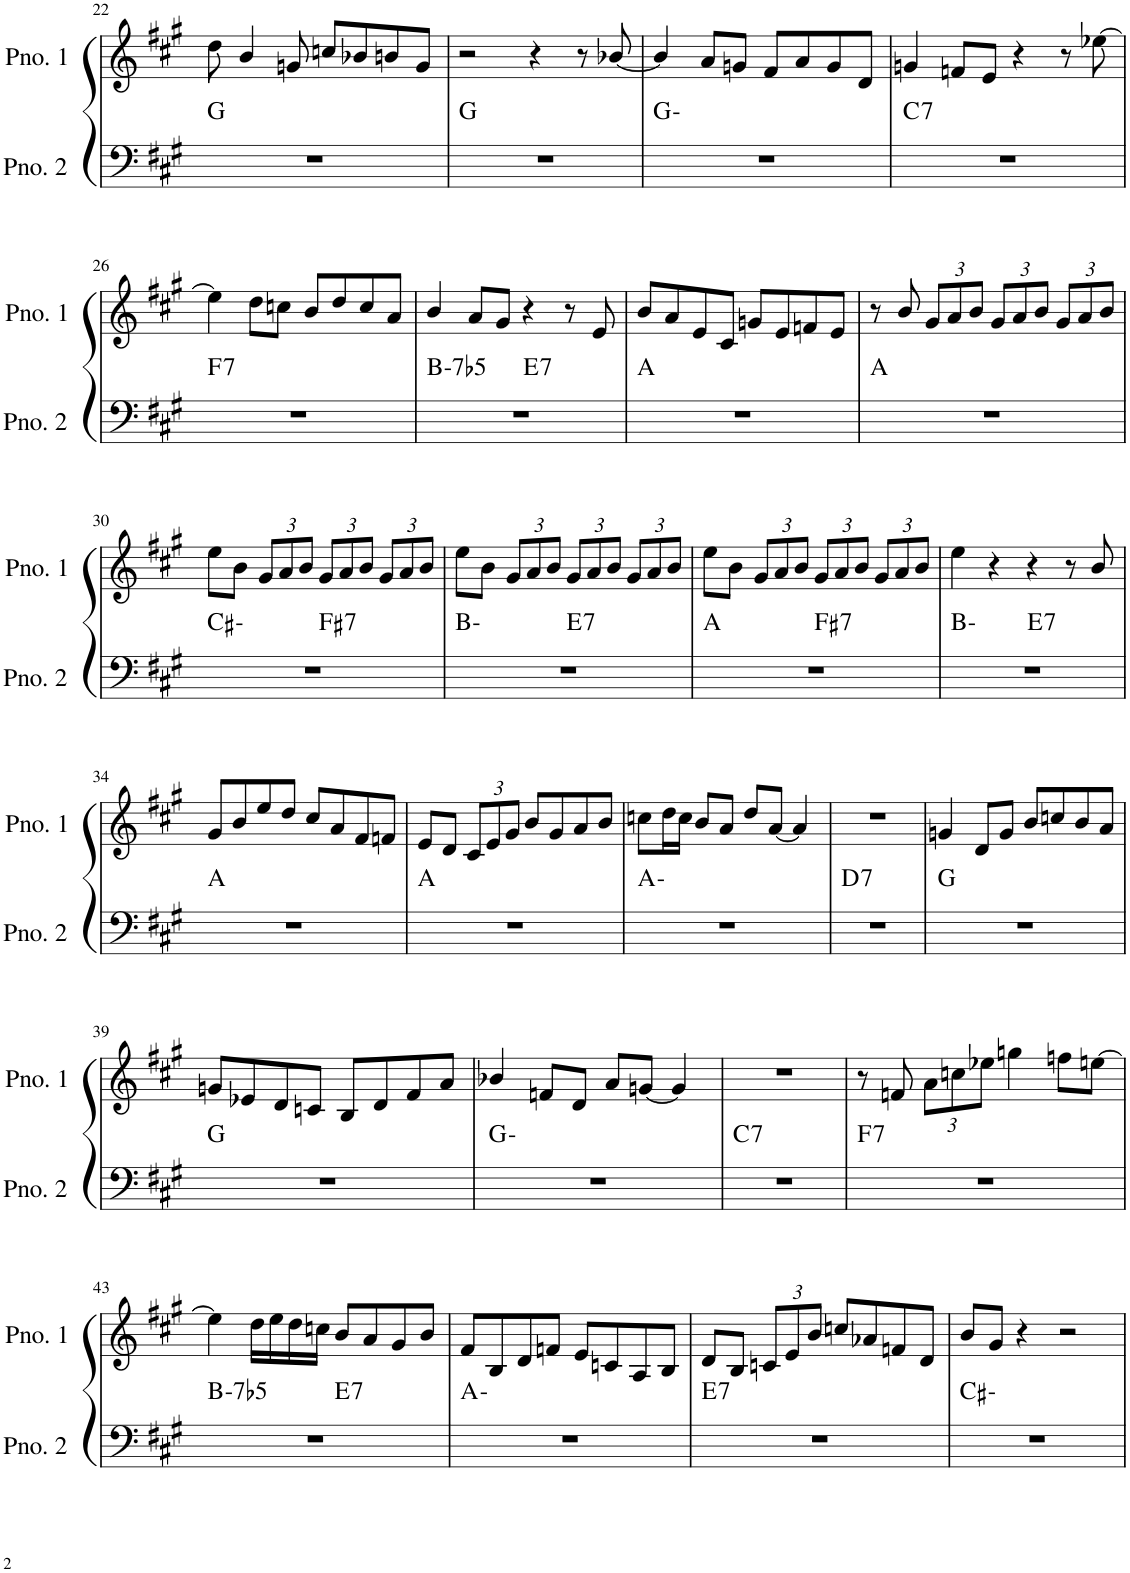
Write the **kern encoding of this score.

**kern	**harte	**kern
*part2	*part2	*part1
*staff2	*	*staff1
*I"ピアノ 2	*	*I"ピアノ 1
!!LO:PB:g=z
*clefF4	*	*clefG2
*k[f#c#g#]	*	*k[f#c#g#]
*M4/4	*	*M4/4
=22	=22	=22
1r	G:maj	8dd\
.	.	4b/
.	.	8gn/
.	.	8ccn/L
.	.	8b-X/
.	.	8bn/
.	.	8g/J
=23	=23	=23
1r	G:maj	2r
.	.	4r
.	.	8r
.	.	[8b-X/
=24	=24	=24
1r	G:min	4b-/]
.	.	8a/L
.	.	8gn/J
.	.	8f#/L
.	.	8a/
.	.	8g/
.	.	8d/J
=25	=25	=25
!	!LO:H:kt=7	!
1r	C:7	4gn/
.	.	8fn/L
.	.	8e/J
.	.	4r
.	.	8r
.	.	[8ee-X\
!!LO:LB:g=z
=26	=26	=26
!	!LO:H:kt=7	!
1r	F:7	4ee-\]
.	.	8dd\L
.	.	8ccn\J
.	.	8b/L
.	.	8dd/
.	.	8cc/
.	.	8a/J
=27	=27	=27
!	!LO:H:kt=-7b5	!
*^	*	*
1r	2ryy	B:hdim7	4b/
.	.	.	8a/L
.	.	.	8g#/J
!	!	!LO:H:kt=7	!
.	2ryy	E:7	4r
.	.	.	8r
.	.	.	8e/
*v	*v	*	*
=28	=28	=28
1r	A:maj	8b/L
.	.	8a/
.	.	8e/
.	.	8c#/J
.	.	8gn/L
.	.	8e/
.	.	8fn/
.	.	8e/J
=29	=29	=29
1r	A:maj	8r
.	.	8b/
*	*	*Xbrackettup
.	.	12g#/L
.	.	12a/
.	.	12b/J
.	.	12g#/L
.	.	12a/
.	.	12b/J
.	.	12g#/L
.	.	12a/
.	.	12b/J
!!LO:LB:g=z
=30	=30	=30
*^	*	*
1r	2ryy	C#:min	8ee\L
.	.	.	8b\J
.	.	.	12g#/L
.	.	.	12a/
.	.	.	12b/J
!	!	!LO:H:kt=7	!
.	2ryy	F#:7	12g#/L
.	.	.	12a/
.	.	.	12b/J
.	.	.	12g#/L
.	.	.	12a/
.	.	.	12b/J
=31	=31	=31	=31
1r	2ryy	B:min	8ee\L
.	.	.	8b\J
.	.	.	12g#/L
.	.	.	12a/
.	.	.	12b/J
!	!	!LO:H:kt=7	!
.	2ryy	E:7	12g#/L
.	.	.	12a/
.	.	.	12b/J
.	.	.	12g#/L
.	.	.	12a/
.	.	.	12b/J
=32	=32	=32	=32
1r	2ryy	A:maj	8ee\L
.	.	.	8b\J
.	.	.	12g#/L
.	.	.	12a/
.	.	.	12b/J
!	!	!LO:H:kt=7	!
.	2ryy	F#:7	12g#/L
.	.	.	12a/
.	.	.	12b/J
.	.	.	12g#/L
.	.	.	12a/
.	.	.	12b/J
=33	=33	=33	=33
1r	2ryy	B:min	4ee\
.	.	.	4r
!	!	!LO:H:kt=7	!
.	2ryy	E:7	4r
.	.	.	8r
.	.	.	8b/
*v	*v	*	*
!!LO:LB:g=z
=34	=34	=34
1r	A:maj	8g#/L
.	.	8b/
.	.	8ee/
.	.	8dd/J
.	.	8cc#/L
.	.	8a/
.	.	8f#/
.	.	8fn/J
=35	=35	=35
1r	A:maj	8e/L
.	.	8d/J
.	.	12c#/L
.	.	12e/
.	.	12g#/J
.	.	8b/L
.	.	8g#/
.	.	8a/
.	.	8b/J
=36	=36	=36
1r	A:min	8ccn\L
.	.	16dd\L
.	.	16cc\JJ
.	.	8b/L
.	.	8a/J
.	.	8dd/L
.	.	[8a/J
.	.	4a/]
=37	=37	=37
!	!LO:H:kt=7	!
1r	D:7	1r
=38	=38	=38
1r	G:maj	4gn/
.	.	8d/L
.	.	8g/J
.	.	8b/L
.	.	8ccn/
.	.	8b/
.	.	8a/J
!!LO:LB:g=z
=39	=39	=39
1r	G:maj	8gn/L
.	.	8e-X/
.	.	8d/
.	.	8cn/J
.	.	8B/L
.	.	8d/
.	.	8f#/
.	.	8a/J
=40	=40	=40
1r	G:min	4b-X/
.	.	8fn/L
.	.	8d/J
.	.	8a/L
.	.	[8gn/J
.	.	4g/]
=41	=41	=41
!	!LO:H:kt=7	!
1r	C:7	1r
=42	=42	=42
!	!LO:H:kt=7	!
1r	F:7	8r
.	.	8fn/
.	.	12a\L
.	.	12ccn\
.	.	12ee-X\J
.	.	4ggn\
.	.	8ffn\L
.	.	[8een\J
!!LO:LB:g=z
=43	=43	=43
!	!LO:H:kt=-7b5	!
*^	*	*
1r	2ryy	B:hdim7	4ee\]
.	.	.	16dd\LL
.	.	.	16ee\
.	.	.	16dd\
.	.	.	16ccn\JJ
!	!	!LO:H:kt=7	!
.	2ryy	E:7	8b/L
.	.	.	8a/
.	.	.	8g#/
.	.	.	8b/J
*v	*v	*	*
=44	=44	=44
1r	A:min	8f#/L
.	.	8B/
.	.	8d/
.	.	8fn/J
.	.	8e/L
.	.	8cn/
.	.	8A/
.	.	8B/J
=45	=45	=45
!	!LO:H:kt=7	!
1r	E:7	8d/L
.	.	8B/J
.	.	12cn/L
.	.	12e/
.	.	12b/J
.	.	8ccn/L
.	.	8a-X/
.	.	8fn/
.	.	8d/J
=46	=46	=46
1r	C#:min	8b/L
.	.	8g#/J
.	.	4r
.	.	2r
=	=	=
*-	*-	*-
